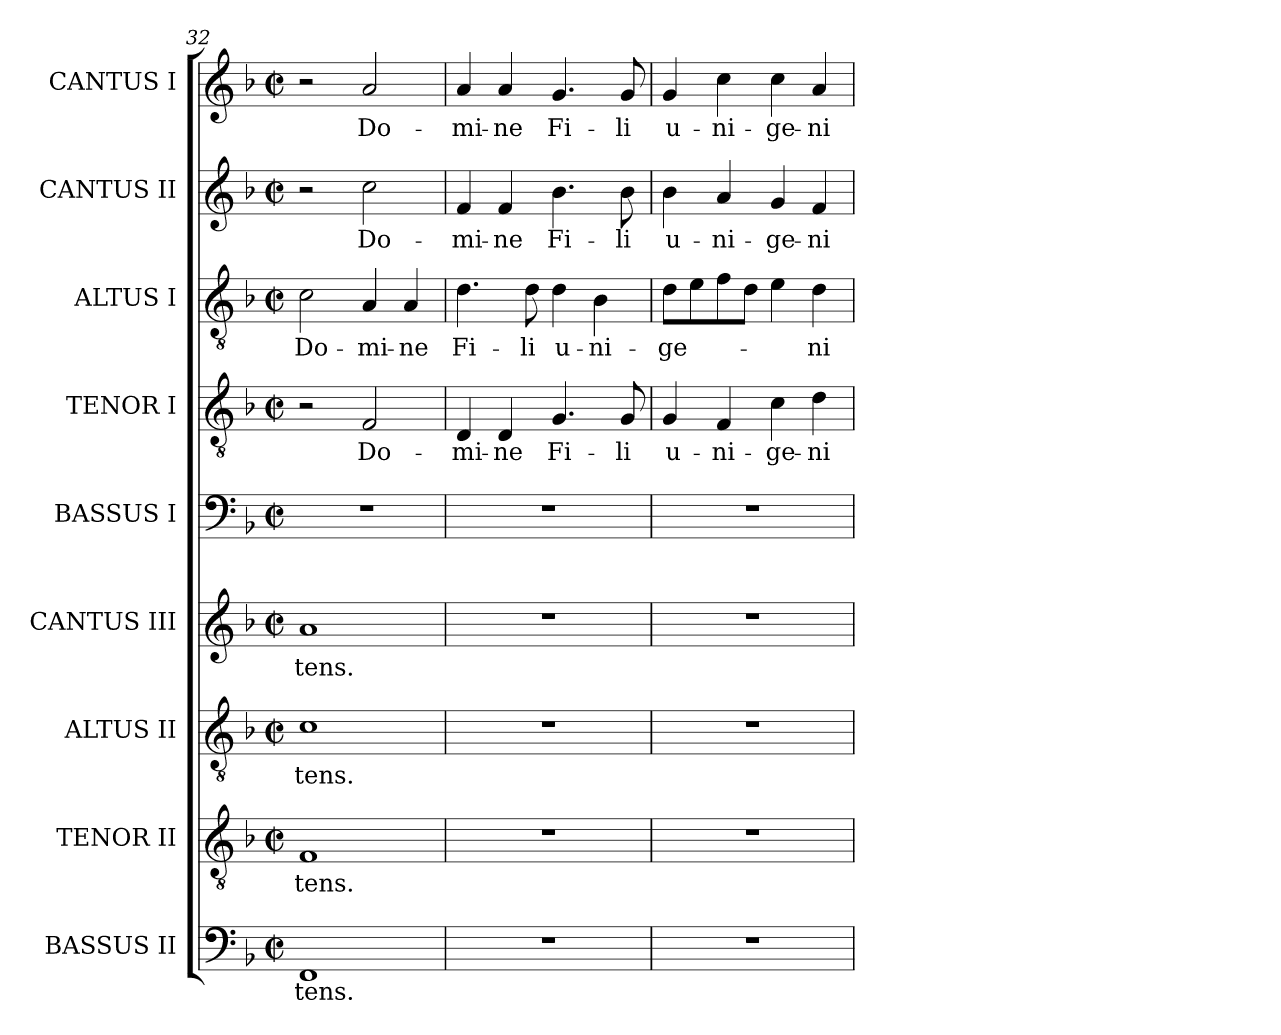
**kern	**text	**kern	**text	**kern	**text	**kern	**text	**kern	**kern	**text	**kern	**text	**kern	**text	**kern	**text
*part9	*part9	*part8	*part8	*part7	*part7	*part6	*part6	*part5	*part4	*part4	*part3	*part3	*part2	*part2	*part1	*part1
*staff9	*staff9	*staff8	*staff8	*staff7	*staff7	*staff6	*staff6	*staff5	*staff4	*staff4	*staff3	*staff3	*staff2	*staff2	*staff1	*staff1
*I"BASSUS II	*	*I"TENOR II	*	*I"ALTUS II	*	*I"CANTUS III	*	*I"BASSUS I	*I"TENOR I	*	*I"ALTUS I	*	*I"CANTUS II	*	*I"CANTUS I	*
*I'B. II	*	*I'T. II	*	*I'A. II	*	*I'C. III	*	*I'B. I	*I'T. I	*	*I'A. I	*	*I'C. II	*	*I'C. I	*
*clefF4	*	*clefGv2	*	*clefGv2	*	*clefG2	*	*clefF4	*clefGv2	*	*clefGv2	*	*clefG2	*	*clefG2	*
*	*	*ITrd7c12	*	*ITrd7c12	*	*	*	*	*ITrd7c12	*	*ITrd7c12	*	*	*	*	*
*k[b-]	*	*k[b-]	*	*k[b-]	*	*k[b-]	*	*k[b-]	*k[b-]	*	*k[b-]	*	*k[b-]	*	*k[b-]	*
*F:	*	*F:	*	*F:	*	*F:	*	*F:	*F:	*	*F:	*	*F:	*	*F:	*
*M2/2	*	*M2/2	*	*M2/2	*	*M2/2	*	*M2/2	*M2/2	*	*M2/2	*	*M2/2	*	*M2/2	*
*met(c|)	*	*met(c|)	*	*met(c|)	*	*met(c|)	*	*met(c|)	*met(c|)	*	*met(c|)	*	*met(c|)	*	*met(c|)	*
=32	=32	=32	=32	=32	=32	=32	=32	=32	=32	=32	=32	=32	=32	=32	=32	=32
!	!LO:LY:b:color=#000000	!	!	!	!	!	!	!	!	!	!	!	!	!	!	!
!	!	!	!LO:LY:b:color=#000000	!	!	!	!	!	!	!	!	!	!	!	!	!
!	!	!	!	!	!LO:LY:b:color=#000000	!	!	!	!	!	!	!	!	!	!	!
!	!	!	!	!	!	!	!LO:LY:b:color=#000000	!	!	!	!	!	!	!	!	!
!	!	!	!	!	!	!	!	!	!	!	!	!LO:LY:b:color=#000000	!	!	!	!
1FFi	-tens.	1FFi	-tens.	1Ci	-tens.	1ai	-tens.	1r	2r	.	2Ci\	Do-	2r	.	2r	.
!	!	!	!	!	!	!	!	!	!	!LO:LY:b:color=#000000	!	!	!	!	!	!
!	!	!	!	!	!	!	!	!	!	!	!	!LO:LY:b:color=#000000	!	!	!	!
!	!	!	!	!	!	!	!	!	!	!	!	!	!	!LO:LY:b:color=#000000	!	!
!	!	!	!	!	!	!	!	!	!	!	!	!	!	!	!	!LO:LY:b:color=#000000
.	.	.	.	.	.	.	.	.	2FFi/	Do-	4AAi/	-mi-	2cci\	Do-	2ai/	Do-
!	!	!	!	!	!	!	!	!	!	!	!	!LO:LY:b:color=#000000	!	!	!	!
.	.	.	.	.	.	.	.	.	.	.	4AAi/	-ne	.	.	.	.
!!LO:PB:g=z
=33	=33	=33	=33	=33	=33	=33	=33	=33	=33	=33	=33	=33	=33	=33	=33	=33
!	!	!	!	!	!	!	!	!	!	!LO:LY:b:color=#000000	!	!	!	!	!	!
!	!	!	!	!	!	!	!	!	!	!	!	!LO:LY:b:color=#000000	!	!	!	!
!	!	!	!	!	!	!	!	!	!	!	!	!	!	!LO:LY:b:color=#000000	!	!
!	!	!	!	!	!	!	!	!	!	!	!	!	!	!	!	!LO:LY:b:color=#000000
1r	.	1r	.	1r	.	1r	.	1r	4DDi/	-mi-	4.Di\	Fi-	4fi/	-mi-	4ai/	-mi-
!	!	!	!	!	!	!	!	!	!	!LO:LY:b:color=#000000	!	!	!	!	!	!
!	!	!	!	!	!	!	!	!	!	!	!	!	!	!LO:LY:b:color=#000000	!	!
!	!	!	!	!	!	!	!	!	!	!	!	!	!	!	!	!LO:LY:b:color=#000000
.	.	.	.	.	.	.	.	.	4DDi/	-ne	.	.	4fi/	-ne	4ai/	-ne
!	!	!	!	!	!	!	!	!	!	!	!	!LO:LY:b:color=#000000	!	!	!	!
.	.	.	.	.	.	.	.	.	.	.	8Di\	-li	.	.	.	.
!	!	!	!	!	!	!	!	!	!	!LO:LY:b:color=#000000	!	!	!	!	!	!
!	!	!	!	!	!	!	!	!	!	!	!	!LO:LY:b:color=#000000	!	!	!	!
!	!	!	!	!	!	!	!	!	!	!	!	!	!	!LO:LY:b:color=#000000	!	!
!	!	!	!	!	!	!	!	!	!	!	!	!	!	!	!	!LO:LY:b:color=#000000
.	.	.	.	.	.	.	.	.	4.GGi/	Fi-	4Di\	u-	4.b-i\	Fi-	4.gi/	Fi-
!	!	!	!	!	!	!	!	!	!	!	!	!LO:LY:b:color=#000000	!	!	!	!
.	.	.	.	.	.	.	.	.	.	.	4BB-i\	-ni-	.	.	.	.
!	!	!	!	!	!	!	!	!	!	!LO:LY:b:color=#000000	!	!	!	!	!	!
!	!	!	!	!	!	!	!	!	!	!	!	!	!	!LO:LY:b:color=#000000	!	!
!	!	!	!	!	!	!	!	!	!	!	!	!	!	!	!	!LO:LY:b:color=#000000
.	.	.	.	.	.	.	.	.	8GGi/	-li	.	.	8b-i\	-li	8gi/	-li
=34	=34	=34	=34	=34	=34	=34	=34	=34	=34	=34	=34	=34	=34	=34	=34	=34
!	!	!	!	!	!	!	!	!	!	!LO:LY:b:color=#000000	!	!	!	!	!	!
!	!	!	!	!	!	!	!	!	!	!	!	!LO:LY:b:color=#000000	!	!	!	!
!	!	!	!	!	!	!	!	!	!	!	!	!	!	!LO:LY:b:color=#000000	!	!
!	!	!	!	!	!	!	!	!	!	!	!	!	!	!	!	!LO:LY:b:color=#000000
1r	.	1r	.	1r	.	1r	.	1r	4GGi/	u-	8Di\L	-ge-	4b-i\	u-	4gi/	u-
.	.	.	.	.	.	.	.	.	.	.	8Ei\	.	.	.	.	.
!	!	!	!	!	!	!	!	!	!	!LO:LY:b:color=#000000	!	!	!	!	!	!
!	!	!	!	!	!	!	!	!	!	!	!	!	!	!LO:LY:b:color=#000000	!	!
!	!	!	!	!	!	!	!	!	!	!	!	!	!	!	!	!LO:LY:b:color=#000000
.	.	.	.	.	.	.	.	.	4FFi/	-ni-	8Fi\	.	4ai/	-ni-	4cci\	-ni-
.	.	.	.	.	.	.	.	.	.	.	8Di\J	.	.	.	.	.
!	!	!	!	!	!	!	!	!	!	!LO:LY:b:color=#000000	!	!	!	!	!	!
!	!	!	!	!	!	!	!	!	!	!	!	!	!	!LO:LY:b:color=#000000	!	!
!	!	!	!	!	!	!	!	!	!	!	!	!	!	!	!	!LO:LY:b:color=#000000
.	.	.	.	.	.	.	.	.	4Ci\	-ge-	4Ei\	.	4gi/	-ge-	4cci\	-ge-
!	!	!	!	!	!	!	!	!	!	!LO:LY:b:color=#000000	!	!	!	!	!	!
!	!	!	!	!	!	!	!	!	!	!	!	!LO:LY:b:color=#000000	!	!	!	!
!	!	!	!	!	!	!	!	!	!	!	!	!	!	!LO:LY:b:color=#000000	!	!
!	!	!	!	!	!	!	!	!	!	!	!	!	!	!	!	!LO:LY:b:color=#000000
.	.	.	.	.	.	.	.	.	4Di\	-ni-	4Di\	-ni-	4fi/	-ni-	4ai/	-ni-
=	=	=	=	=	=	=	=	=	=	=	=	=	=	=	=	=
*-	*-	*-	*-	*-	*-	*-	*-	*-	*-	*-	*-	*-	*-	*-	*-	*-
